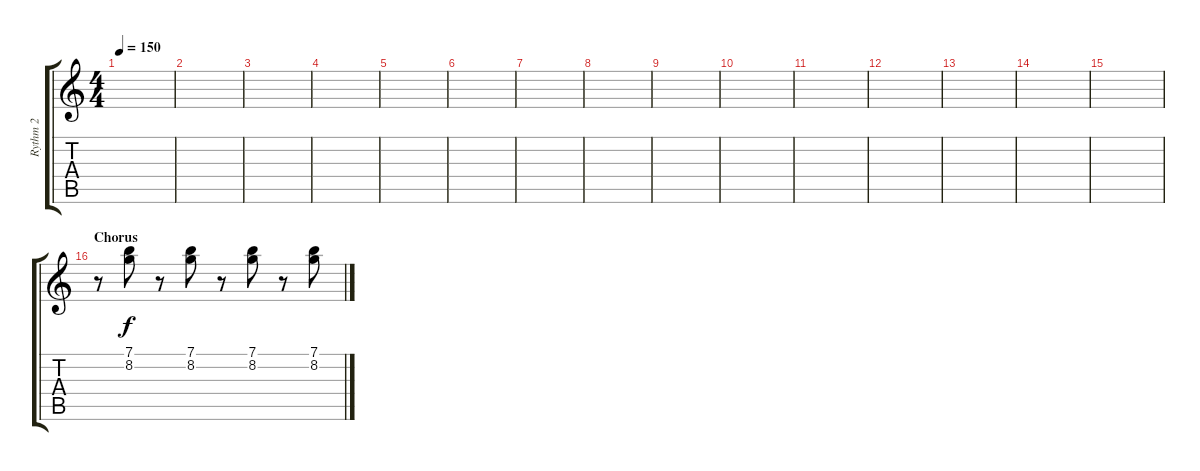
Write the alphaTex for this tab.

\track ("Rythm 2" "Rythm 2") {instrument electricguitarjazz}
\staff {score tabs}
\tuning (E4 B3 G3 D3 A2 E2) {hide}
\ts (4 4)
\tempo 150
\clef g2
\ks c
|
|
|
|
|
|
|
|
|
|
|
|
|
|
|
\section ("" "Chorus")
r.8 (7.1 8.2).8 r.8 (7.1 8.2).8 r.8 (7.1 8.2).8 r.8 (7.1 8.2).8
